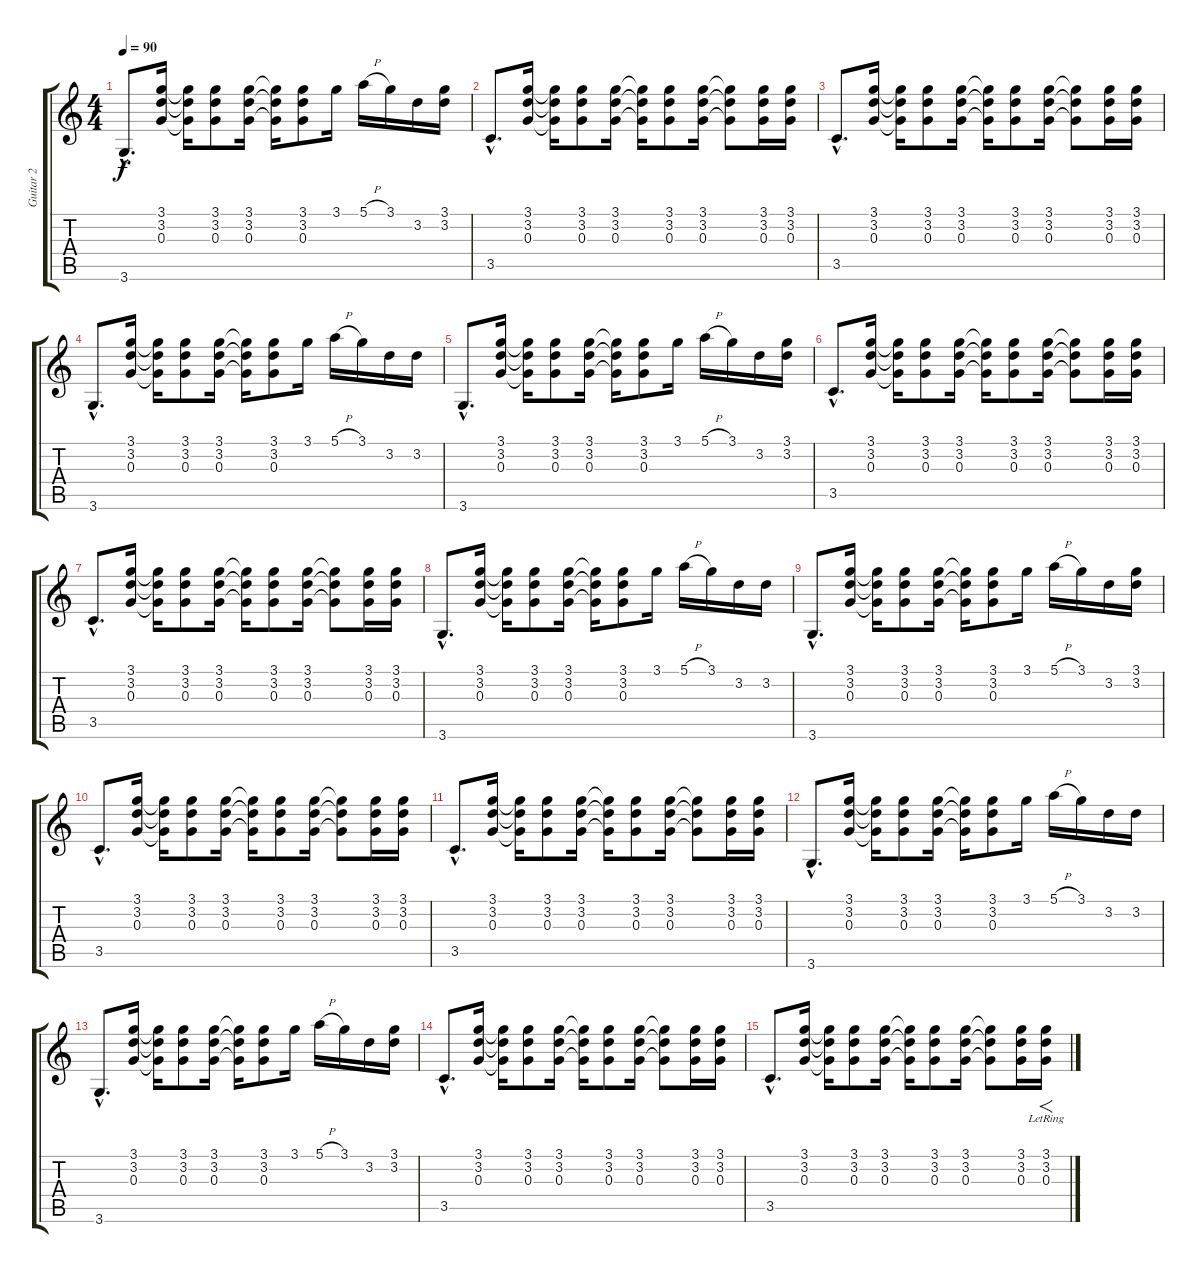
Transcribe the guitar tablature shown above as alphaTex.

\track ("Guitar 2" "Guitar 2") {instrument acousticguitarsteel}
\staff {score tabs}
\tuning (E4 B3 G3 D3 A2 E2) {hide}
\ts (4 4)
\tempo 90
\clef g2
\ks c
3.6{hac}.8{d dy f} (3.1 3.2 0.3).16 (3.1{t} 3.2{t} 0.3{t}).16 (3.1 3.2 0.3).8 (3.1 3.2 0.3).16 (3.1{t} 3.2{t} 0.3{t}).16 (3.1 3.2 0.3).8 3.1.16 5.1{h}.16 3.1.16 3.2.16 (3.1 3.2).16 |
3.5{hac}.8{d} (3.1 3.2 0.3).16 (3.1{t} 3.2{t} 0.3{t}).16 (3.1 3.2 0.3).8 (3.1 3.2 0.3).16 (3.1{t} 3.2{t} 0.3{t}).16 (3.1 3.2 0.3).8 (3.1 3.2 0.3).16 (3.1{t} 3.2{t} 0.3{t}).8 (3.1 3.2 0.3).16 (3.1 3.2 0.3).16 |
3.5{hac}.8{d} (3.1 3.2 0.3).16 (3.1{t} 3.2{t} 0.3{t}).16 (3.1 3.2 0.3).8 (3.1 3.2 0.3).16 (3.1{t} 3.2{t} 0.3{t}).16 (3.1 3.2 0.3).8 (3.1 3.2 0.3).16 (3.1{t} 3.2{t} 0.3{t}).8 (3.1 3.2 0.3).16 (3.1 3.2 0.3).16 |
3.6{hac}.8{d instrument acousticguitarsteel} (3.1 3.2 0.3).16 (3.1{t} 3.2{t} 0.3{t}).16 (3.1 3.2 0.3).8 (3.1 3.2 0.3).16 (3.1{t} 3.2{t} 0.3{t}).16 (3.1 3.2 0.3).8 3.1.16 5.1{h}.16 3.1.16 3.2.16 3.2.16 |
3.6{hac}.8{d} (3.1 3.2 0.3).16 (3.1{t} 3.2{t} 0.3{t}).16 (3.1 3.2 0.3).8 (3.1 3.2 0.3).16 (3.1{t} 3.2{t} 0.3{t}).16 (3.1 3.2 0.3).8 3.1.16 5.1{h}.16 3.1.16 3.2.16 (3.1 3.2).16 |
3.5{hac}.8{d} (3.1 3.2 0.3).16 (3.1{t} 3.2{t} 0.3{t}).16 (3.1 3.2 0.3).8 (3.1 3.2 0.3).16 (3.1{t} 3.2{t} 0.3{t}).16 (3.1 3.2 0.3).8 (3.1 3.2 0.3).16 (3.1{t} 3.2{t} 0.3{t}).8 (3.1 3.2 0.3).16 (3.1 3.2 0.3).16 |
3.5{hac}.8{d} (3.1 3.2 0.3).16 (3.1{t} 3.2{t} 0.3{t}).16 (3.1 3.2 0.3).8 (3.1 3.2 0.3).16 (3.1{t} 3.2{t} 0.3{t}).16 (3.1 3.2 0.3).8 (3.1 3.2 0.3).16 (3.1{t} 3.2{t} 0.3{t}).8 (3.1 3.2 0.3).16 (3.1 3.2 0.3).16 |
3.6{hac}.8{d instrument acousticguitarsteel} (3.1 3.2 0.3).16 (3.1{t} 3.2{t} 0.3{t}).16 (3.1 3.2 0.3).8 (3.1 3.2 0.3).16 (3.1{t} 3.2{t} 0.3{t}).16 (3.1 3.2 0.3).8 3.1.16 5.1{h}.16 3.1.16 3.2.16 3.2.16 |
3.6{hac}.8{d} (3.1 3.2 0.3).16 (3.1{t} 3.2{t} 0.3{t}).16 (3.1 3.2 0.3).8 (3.1 3.2 0.3).16 (3.1{t} 3.2{t} 0.3{t}).16 (3.1 3.2 0.3).8 3.1.16 5.1{h}.16 3.1.16 3.2.16 (3.1 3.2).16 |
3.5{hac}.8{d} (3.1 3.2 0.3).16 (3.1{t} 3.2{t} 0.3{t}).16 (3.1 3.2 0.3).8 (3.1 3.2 0.3).16 (3.1{t} 3.2{t} 0.3{t}).16 (3.1 3.2 0.3).8 (3.1 3.2 0.3).16 (3.1{t} 3.2{t} 0.3{t}).8 (3.1 3.2 0.3).16 (3.1 3.2 0.3).16 |
3.5{hac}.8{d} (3.1 3.2 0.3).16 (3.1{t} 3.2{t} 0.3{t}).16 (3.1 3.2 0.3).8 (3.1 3.2 0.3).16 (3.1{t} 3.2{t} 0.3{t}).16 (3.1 3.2 0.3).8 (3.1 3.2 0.3).16 (3.1{t} 3.2{t} 0.3{t}).8 (3.1 3.2 0.3).16 (3.1 3.2 0.3).16 |
3.6{hac}.8{d instrument acousticguitarsteel} (3.1 3.2 0.3).16 (3.1{t} 3.2{t} 0.3{t}).16 (3.1 3.2 0.3).8 (3.1 3.2 0.3).16 (3.1{t} 3.2{t} 0.3{t}).16 (3.1 3.2 0.3).8 3.1.16 5.1{h}.16 3.1.16 3.2.16 3.2.16 |
3.6{hac}.8{d} (3.1 3.2 0.3).16 (3.1{t} 3.2{t} 0.3{t}).16 (3.1 3.2 0.3).8 (3.1 3.2 0.3).16 (3.1{t} 3.2{t} 0.3{t}).16 (3.1 3.2 0.3).8 3.1.16 5.1{h}.16 3.1.16 3.2.16 (3.1 3.2).16 |
3.5{hac}.8{d} (3.1 3.2 0.3).16 (3.1{t} 3.2{t} 0.3{t}).16 (3.1 3.2 0.3).8 (3.1 3.2 0.3).16 (3.1{t} 3.2{t} 0.3{t}).16 (3.1 3.2 0.3).8 (3.1 3.2 0.3).16 (3.1{t} 3.2{t} 0.3{t}).8 (3.1 3.2 0.3).16 (3.1 3.2 0.3).16 |
3.5{hac}.8{d} (3.1 3.2 0.3).16 (3.1{t} 3.2{t} 0.3{t}).16 (3.1 3.2 0.3).8 (3.1 3.2 0.3).16 (3.1{t} 3.2{t} 0.3{t}).16 (3.1 3.2 0.3).8 (3.1 3.2 0.3).16 (3.1{t} 3.2{t} 0.3{t}).8 (3.1 3.2 0.3).16 (3.1{lr} 3.2{lr} 0.3{lr}).16{f}
